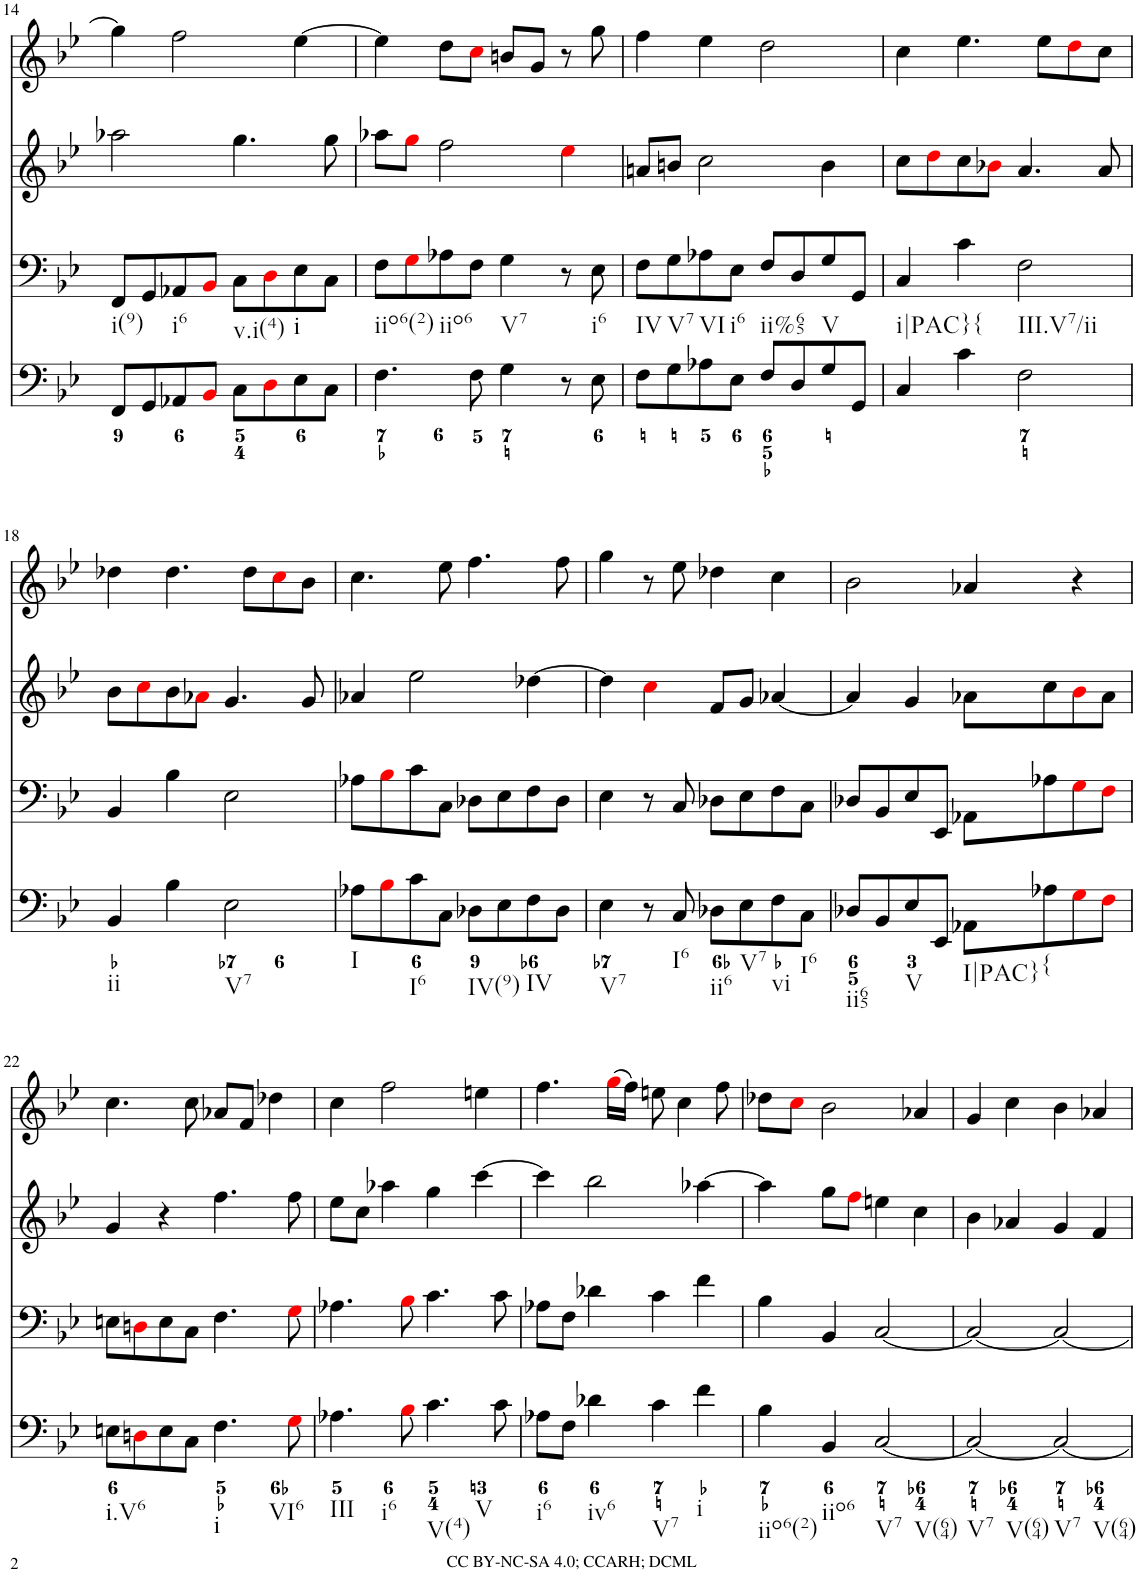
**kern	**kern	**kern	**kern
*part4	*part3	*part2	*part1
*staff4	*staff3	*staff2	*staff1
*I"Piano	*I"Piano	*I"Piano	*I"Piano
*I'Pno	*I'Pno	*I'Pno	*I'Pno
!!LO:PB:g=z
*clefF4	*clefF4	*clefG2	*clefG2
*k[b-e-]	*k[b-e-]	*k[b-e-]	*k[b-e-]
*B-:	*B-:	*B-:	*B-:
*M4/4	*M4/4	*M4/4	*M4/4
*met(c)	*met(c)	*met(c)	*met(c)
=14	=14	=14	=14
8FF/L	8FF/L	2aa-X\	4gg\]
8GG/	8GG/	.	.
8AA-X/	8AA-X/	.	2ff\
8BB-i/J	8BB-i/J	.	.
8C\L	8C\L	4.gg\	.
8Di\	8Di\	.	.
8E-\	8E-\	.	[4ee-\
8C\J	8C\J	8gg\	.
=15	=15	=15	=15
4.F\	8F\L	8aa-X\L	4ee-\]
.	8Gi\	8ggi\J	.
.	8A-X\	2ff\	8dd\L
8F\	8F\J	.	8cci\J
4G\	4G\	.	8bn/L
.	.	.	8g/J
8r	8r	4ee-i\	8r
8E-\	8E-\	.	8gg\
=16	=16	=16	=16
8F\L	8F\L	8an/L	4ff\
8G\	8G\	8bn/J	.
8A-X\	8A-X\	2cc\	4ee-\
8E-\J	8E-\J	.	.
8F/L	8F/L	.	2dd\
8D/	8D/	.	.
8G/	8G/	4b\	.
8GG/J	8GG/J	.	.
=17	=17	=17	=17
4C/	4C/	8cc\L	4cc\
.	.	8ddi\	.
4c\	4c\	8cc\	4.ee-\
.	.	8b-Xi\J	.
2F\	2F\	4.a/	.
.	.	.	8ee-\L
.	.	.	8ddi\
.	.	8a/	8cc\J
!!LO:LB:g=z
=18	=18	=18	=18
4BB-/	4BB-/	8b-\L	4dd-X\
.	.	8cci\	.
4B-\	4B-\	8b-\	4.dd-\
.	.	8a-Xi\J	.
2E-\	2E-\	4.g/	.
.	.	.	8dd-\L
.	.	.	8cci\
.	.	8g/	8b-\J
=19	=19	=19	=19
8A-X\L	8A-X\L	4a-X/	4.cc\
8B-i\	8B-i\	.	.
8c\	8c\	2ee-\	.
8C\J	8C\J	.	8ee-\
8D-X\L	8D-X\L	.	4.ff\
8E-\	8E-\	.	.
8F\	8F\	[4dd-X\	.
8D-\J	8D-\J	.	8ff\
=20	=20	=20	=20
4E-\	4E-\	4dd-\]	4gg\
8r	8r	4cci\	8r
8C/	8C/	.	8ee-\
8D-X\L	8D-X\L	8f/L	4dd-X\
8E-\	8E-\	8g/J	.
8F\	8F\	[4a-X/	4cc\
8C\J	8C\J	.	.
=21	=21	=21	=21
8D-X/L	8D-X/L	4a-/]	2b-\
8BB-/	8BB-/	.	.
8E-/	8E-/	4g/	.
8EE-/J	8EE-/J	.	.
8AA-X\L	8AA-X\L	8a-X\L	4a-X/
8A-X\	8A-X\	8cc\	.
8Gi\	8Gi\	8b-i\	4r
8Fi\J	8Fi\J	8a-\J	.
!!LO:LB:g=z
=22	=22	=22	=22
8En\L	8En\L	4g/	4.cc\
8Dni\	8Dni\	.	.
8E\	8E\	4r	.
8C\J	8C\J	.	8cc\
4.F\	4.F\	4.ff\	8a-X/L
.	.	.	8f/J
.	.	.	4dd-X\
8Gi\	8Gi\	8ff\	.
=23	=23	=23	=23
4.A-X\	4.A-X\	8ee-\L	4cc\
.	.	8cc\J	.
.	.	4aa-X\	2ff\
8B-i\	8B-i\	.	.
4.c\	4.c\	4gg\	.
.	.	[4ccc\	4een\
8c\	8c\	.	.
=24	=24	=24	=24
8A-X\L	8A-X\L	4ccc\]	4.ff\
8F\J	8F\J	.	.
4d-X\	4d-X\	2bb-\	.
.	.	.	(16ggi\LL
.	.	.	16ff\JJ)
4c\	4c\	.	8een\
.	.	.	4cc\
4f\	4f\	[4aa-X\	.
.	.	.	8ff\
=25	=25	=25	=25
4B-\	4B-\	4aa-\]	8dd-X\L
.	.	.	8cci\J
4BB-/	4BB-/	8gg\L	2b-\
.	.	8ffi\J	.
[2C/	[2C/	4een\	.
.	.	4cc\	4a-X/
=26	=26	=26	=26
2C/_	2C/_	4b-\	4g/
.	.	4a-X/	4cc\
2C/_	2C/_	4g/	4b-\
.	.	4f/	4a-X/
=	=	=	=
*-	*-	*-	*-
